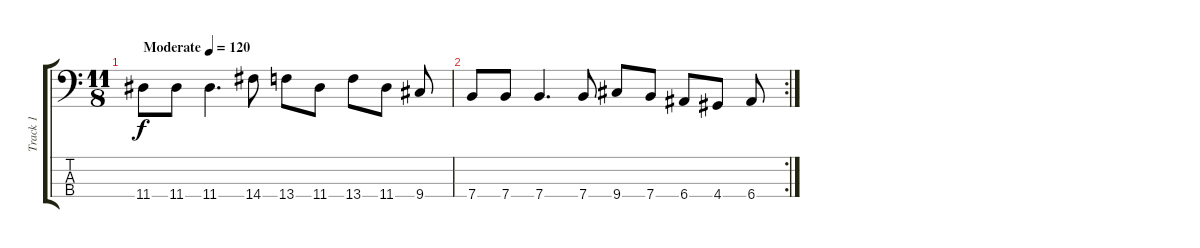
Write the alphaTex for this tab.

\track ("Track 1" "Track 1") {instrument electricbassfinger}
\staff {score tabs}
\tuning (G2 D2 A1 E1) {hide}
\ts (11 8)
\tempo (120 "Moderate")
\clef f4
\ks c
11.4.8{dy f instrument electricbassfinger} 11.4.8 11.4.4{d} 14.4.8 13.4.8 11.4.8 13.4.8 11.4.8 9.4.8 |
\rc 2
7.4.8 7.4.8 7.4.4{d} 7.4.8 9.4.8 7.4.8 6.4.8 4.4.8 6.4.8
